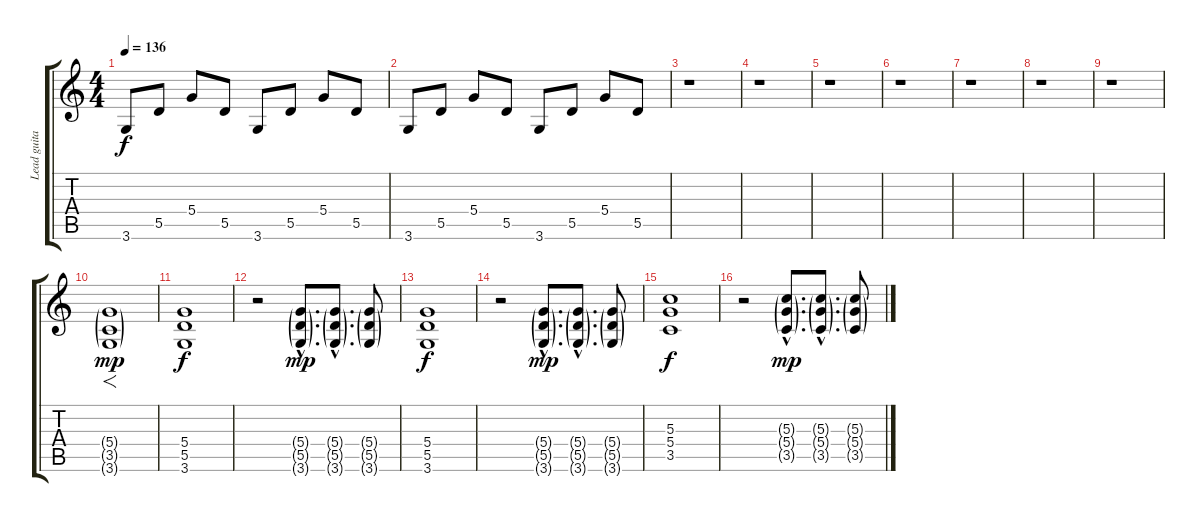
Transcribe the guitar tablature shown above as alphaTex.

\track ("Lead guitar" "Lead guita") {instrument overdrivenguitar}
\staff {score tabs}
\tuning (E4 B3 G3 D3 A2 E2) {hide}
\ts (4 4)
\tempo 136
\clef g2
\ks c
3.6.8{dy f} 5.5.8 5.4.8 5.5.8 3.6.8 5.5.8 5.4.8 5.5.8 |
3.6.8 5.5.8 5.4.8 5.5.8 3.6.8 5.5.8 5.4.8 5.5.8 |
r.1 |
r.1 |
r.1 |
r.1 |
r.1 |
r.1 |
r.1 |
(5.4{g} 3.5{g} 3.6{g}).1{f dy mp} |
(5.4 5.5 3.6).1{dy f} |
r.2 (5.4{g hac} 5.5{g hac} 3.6{g hac}).8{d dy mp} (5.4{g hac} 5.5{g hac} 3.6{g hac}).8{d} (5.4{g} 5.5{g} 3.6{g}).8 |
(5.4 5.5 3.6).1{dy f} |
r.2 (5.4{g hac} 5.5{g hac} 3.6{g hac}).8{d dy mp} (5.4{g hac} 5.5{g hac} 3.6{g hac}).8{d} (5.4{g} 5.5{g} 3.6{g}).8 |
(5.3 5.4 3.5).1{dy f} |
r.2 (5.3{g hac} 5.4{g hac} 3.5{g hac}).8{d dy mp} (5.3{g hac} 5.4{g hac} 3.5{g hac}).8{d} (5.3{g} 5.4{g} 3.5{g}).8
